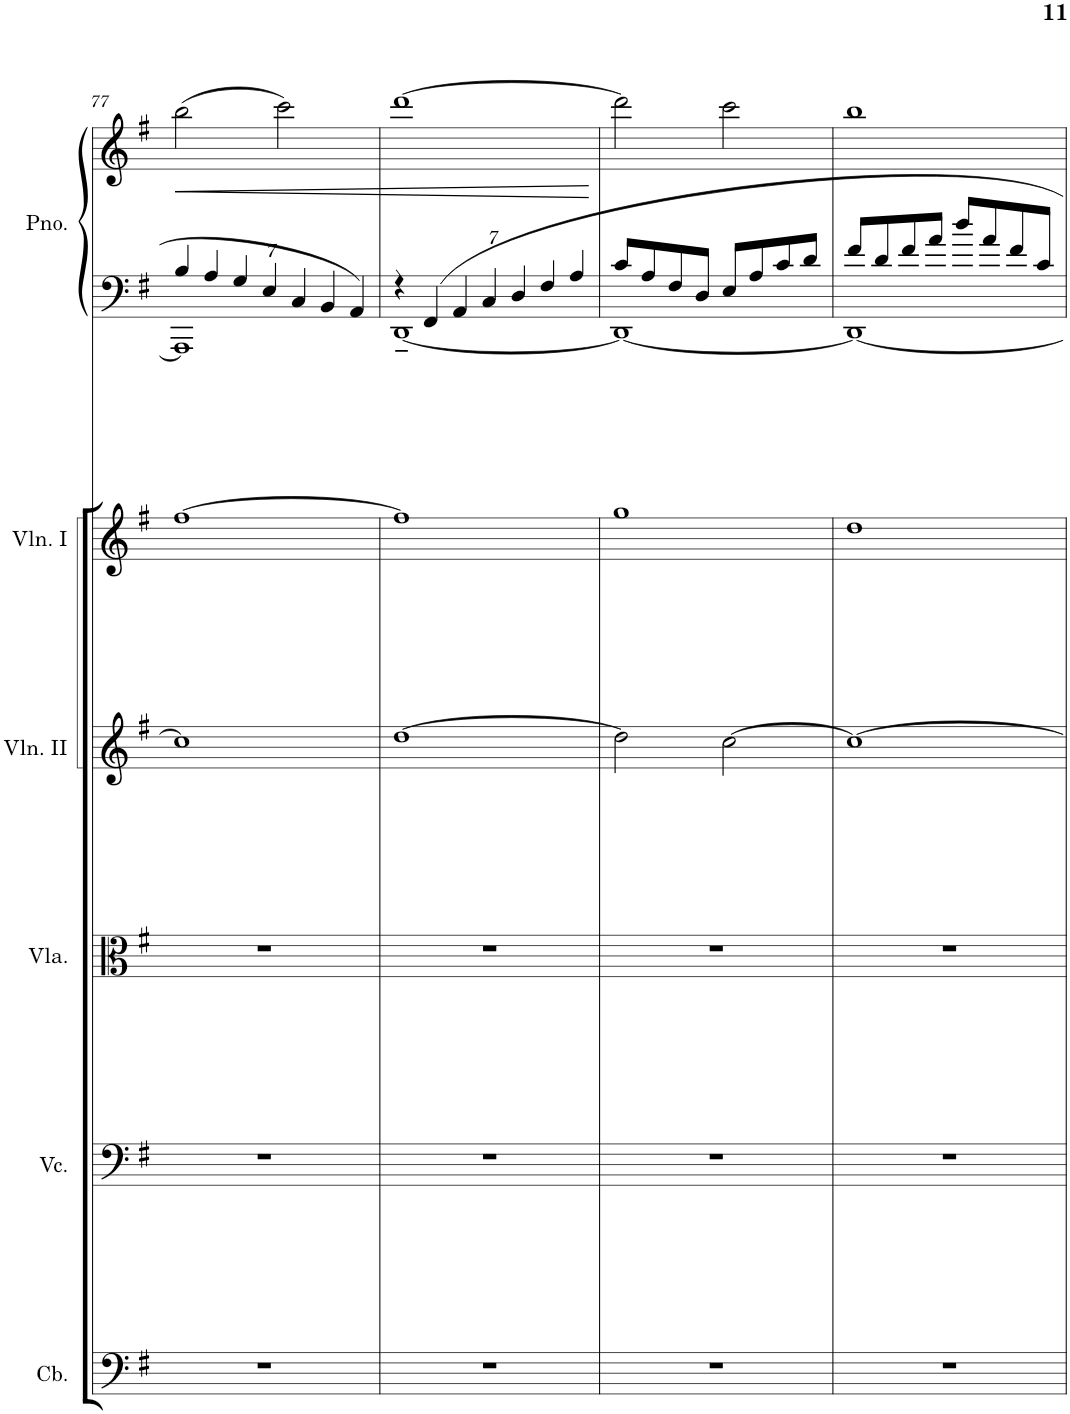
**kern	**kern	**kern	**kern	**kern	**kern	**kern	**dynam
*part6	*part5	*part4	*part3	*part2	*part1	*part1	*part1
*staff7	*staff6	*staff5	*staff4	*staff3	*staff2	*staff1	*staff1/2
*I"Contrabass	*I"Violoncello	*I"Viola	*I"Violin II	*I"Violin I	*I"Piano	*	*
*I'Cb.	*I'Vc.	*I'Vla.	*I'Vln. II	*I'Vln. I	*I'Pno.	*	*
!!LO:PB:g=z
*clefF4	*clefF4	*clefC3	*clefG2	*clefG2	*clefF4	*clefG2	*
*Trd7c12	*	*	*	*	*	*	*
*k[f#]	*k[f#]	*k[f#]	*k[f#]	*k[f#]	*k[f#]	*k[f#]	*
*M2/2	*M2/2	*M2/2	*M2/2	*M2/2	*M2/2	*M2/2	*
*met(c|)	*met(c|)	*met(c|)	*met(c|)	*met(c|)	*met(c|)	*met(c|)	*
*	*	*	*	*	*Xbrackettup	*	*
=77	=77	=77	=77	=77	=77	=77	=77
*	*	*	*	*	*^	*	*
!	!	!	!	!	!	!	!	!LO:HP:b
1r	1r	1r	1cc]	[1ff#	7B/	1AAA]	(2bb\	<
.	.	.	.	.	7A/	.	.	.
.	.	.	.	.	7G/	.	.	.
.	.	.	.	.	7E/	.	.	.
.	.	.	.	.	.	.	2ccc\)	.
.	.	.	.	.	7C/	.	.	.
.	.	.	.	.	7BB/	.	.	.
.	.	.	.	.	7AA/	.	.	.
=78	=78	=78	=78	=78	=78	=78	=78	=78
1r	1r	1r	[1dd	1ff#]	7r	[1DD~	[1ddd	.
.	.	.	.	.	7FF#/	.	.	.
.	.	.	.	.	7AA/	.	.	.
.	.	.	.	.	7C/	.	.	.
.	.	.	.	.	7D/	.	.	.
.	.	.	.	.	7F#/	.	.	.
.	.	.	.	.	7A/	.	.	.
*	*	*	*	*	*v	*v	*	*
.	.	.	.	.	.	.	[
=79	=79	=79	=79	=79	=79	=79	=79
*	*	*	*	*	*^	*	*
1r	1r	1r	2dd\]	1gg	8c/L	1DD_	2ddd\]	.
.	.	.	.	.	8A/	.	.	.
.	.	.	.	.	8F#/	.	.	.
.	.	.	.	.	8D/J	.	.	.
.	.	.	[2cc\	.	8E/L	.	2ccc\	.
.	.	.	.	.	8A/	.	.	.
.	.	.	.	.	8c/	.	.	.
.	.	.	.	.	8d/J	.	.	.
=80	=80	=80	=80	=80	=80	=80	=80	=80
1r	1r	1r	1cc_	1dd	8f#/L	1DD_	1bb	.
.	.	.	.	.	8d/	.	.	.
.	.	.	.	.	8f#/	.	.	.
.	.	.	.	.	8a/J	.	.	.
.	.	.	.	.	8dd/L	.	.	.
.	.	.	.	.	8a/	.	.	.
.	.	.	.	.	8f#/	.	.	.
.	.	.	.	.	8c/J	.	.	.
*	*	*	*	*	*v	*v	*	*
=	=	=	=	=	=	=	=
*-	*-	*-	*-	*-	*-	*-	*-
